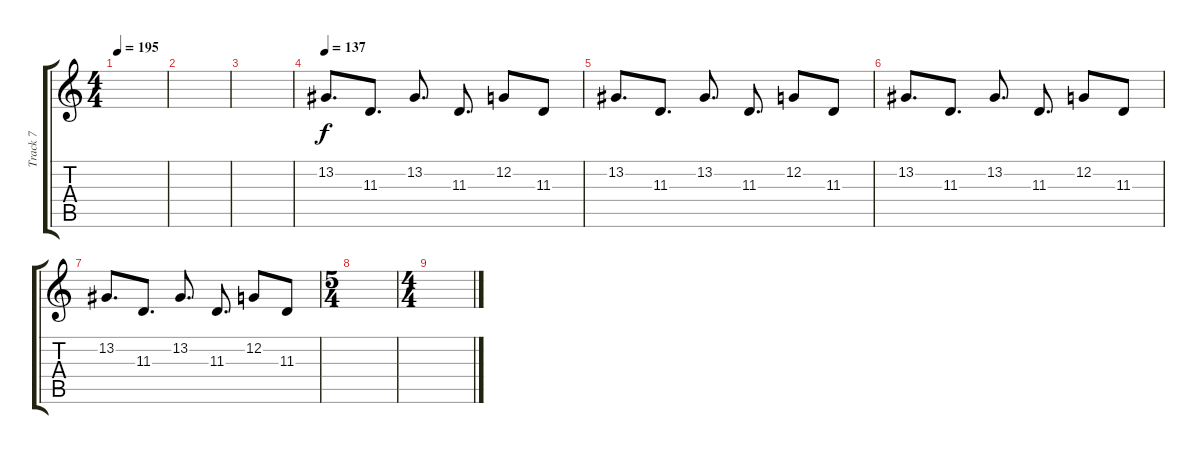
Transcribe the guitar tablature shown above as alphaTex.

\track ("Track 7" "Track 7") {instrument fx1rain}
\staff {score tabs}
\tuning (C4 G3 Eb3 Bb2 F2 C2) {hide}
\ts (4 4)
\tempo 195
\clef g2
\ks c
|
|
|
\tempo 137
13.2.8{d} 11.3.8{d} 13.2.8{d} 11.3.8{d} 12.2.8 11.3.8 |
13.2.8{d} 11.3.8{d} 13.2.8{d} 11.3.8{d} 12.2.8 11.3.8 |
13.2.8{d} 11.3.8{d} 13.2.8{d} 11.3.8{d} 12.2.8 11.3.8 |
13.2.8{d} 11.3.8{d} 13.2.8{d} 11.3.8{d} 12.2.8 11.3.8 |
\ts (5 4)
|
\ts (4 4)
